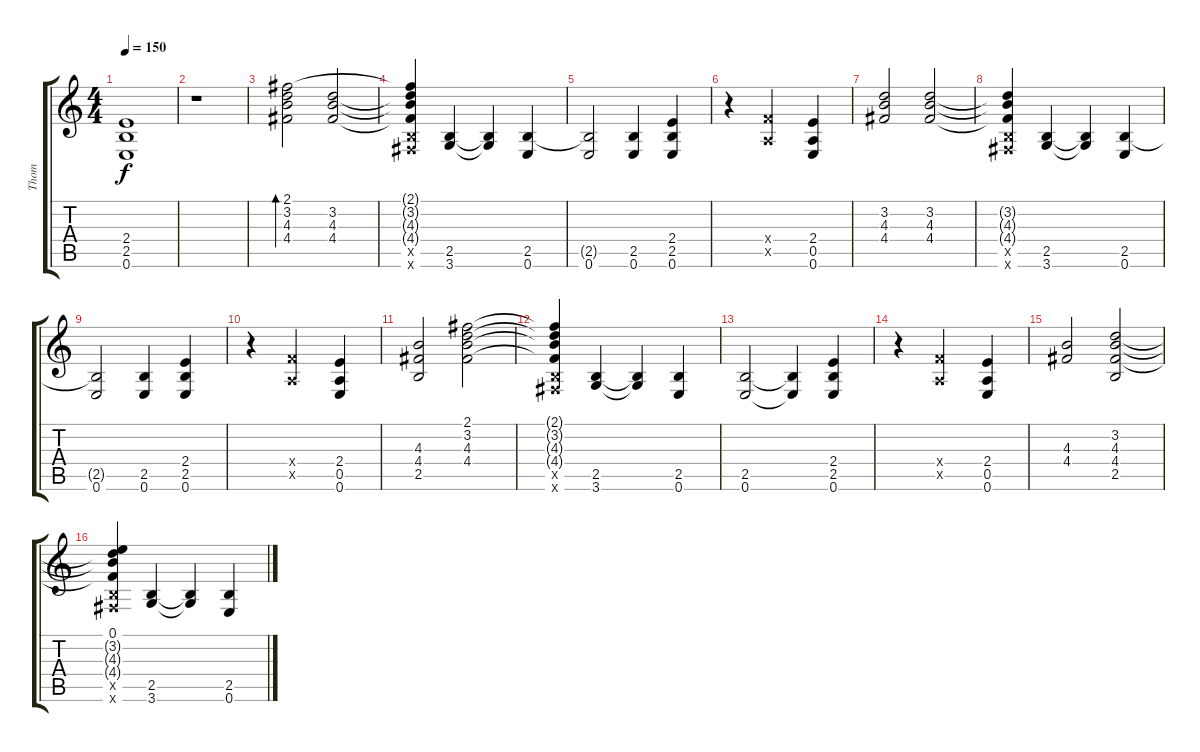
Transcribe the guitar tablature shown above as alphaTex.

\track ("Thom" "Thom") {instrument acousticguitarsteel}
\staff {score tabs}
\tuning (E4 B3 G3 D3 A2 E2) {hide}
\ts (4 4)
\tempo 150
\clef g2
\ks c
(2.4 2.5 0.6).1{dy f} |
r.1 |
(2.1 3.2 4.3 4.4).2{bd 120} (3.2 4.3 4.4).2 |
(2.1{t} 3.2{t} 4.3{t} 4.4{t} 2.5{x} 2.6{x}).4 (2.5 3.6).4 (2.5{t} 3.6{t}).4 (2.5 0.6).4 |
(2.5{t} 0.6).2 (2.5 0.6).4 (2.4 2.5 0.6).4 |
r.4 (3.4{x} 0.5{x}).2 (2.4 0.5 0.6).4 |
(3.2 4.3 4.4).2 (3.2 4.3 4.4).2 |
(3.2{t} 4.3{t} 4.4{t} 2.5{x} 2.6{x}).4 (2.5 3.6).4 (2.5{t} 3.6{t}).4 (2.5 0.6).4 |
(2.5{t} 0.6).2 (2.5 0.6).4 (2.4 2.5 0.6).4 |
r.4 (3.4{x} 0.5{x}).2 (2.4 0.5 0.6).4 |
(4.3 4.4 2.5).2 (2.1 3.2 4.3 4.4).2 |
(2.1{t} 3.2{t} 4.3{t} 4.4{t} 2.5{x} 2.6{x}).4 (2.5 3.6).4 (2.5{t} 3.6{t}).4 (2.5 0.6).4 |
(2.5 0.6).2 (2.5{t} 0.6{t}).4 (2.4 2.5 0.6).4 |
r.4 (3.4{x} 0.5{x}).2 (2.4 0.5 0.6).4 |
(4.3 4.4).2 (3.2 4.3 4.4 2.5).2 |
(0.1 3.2{t} 4.3{t} 4.4{t} 2.5{x} 2.6{x}).4 (2.5 3.6).4 (2.5{t} 3.6{t}).4 (2.5 0.6).4
